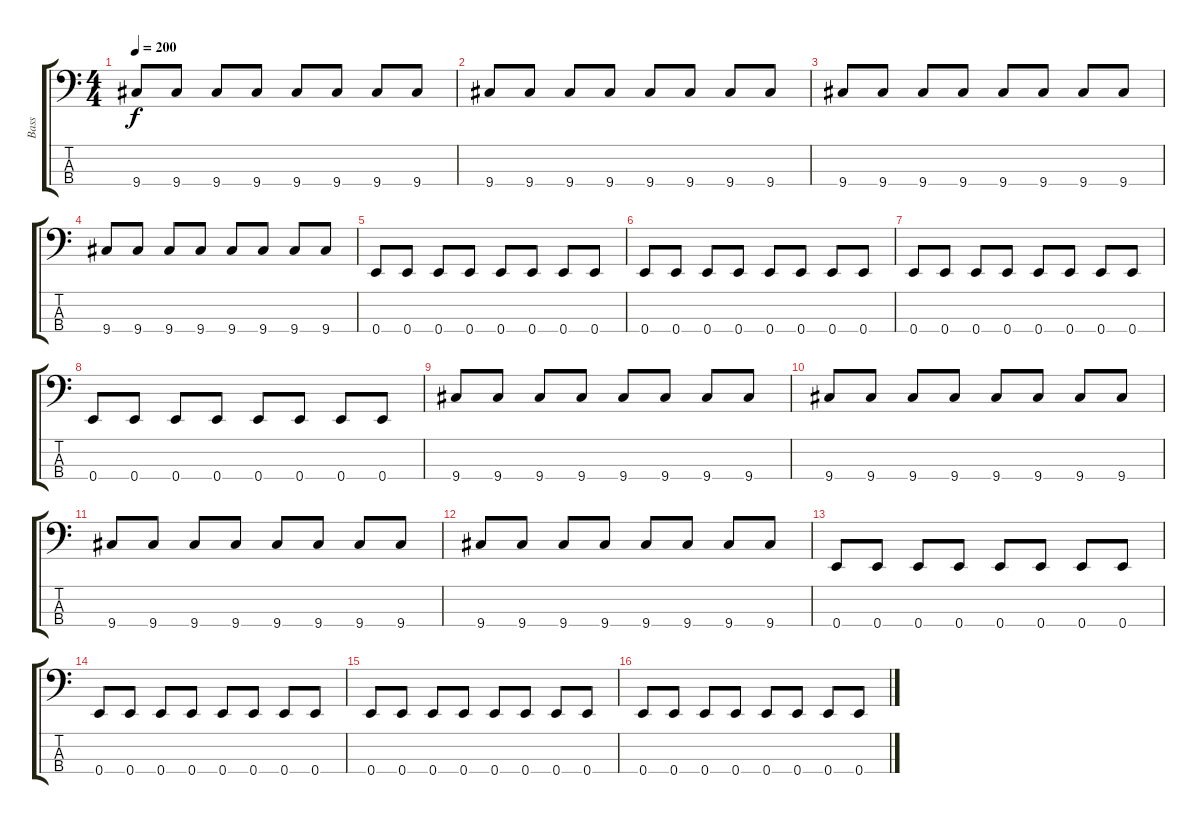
\track ("Bass" "Bass") {instrument electricbassfinger}
\staff {score tabs}
\tuning (G2 D2 A1 E1) {hide}
\ts (4 4)
\tempo 200
\clef f4
\ks c
9.4.8{dy f} 9.4.8 9.4.8 9.4.8 9.4.8 9.4.8 9.4.8 9.4.8 |
9.4.8 9.4.8 9.4.8 9.4.8 9.4.8 9.4.8 9.4.8 9.4.8 |
9.4.8 9.4.8 9.4.8 9.4.8 9.4.8 9.4.8 9.4.8 9.4.8 |
9.4.8 9.4.8 9.4.8 9.4.8 9.4.8 9.4.8 9.4.8 9.4.8 |
0.4.8 0.4.8 0.4.8 0.4.8 0.4.8 0.4.8 0.4.8 0.4.8 |
0.4.8 0.4.8 0.4.8 0.4.8 0.4.8 0.4.8 0.4.8 0.4.8 |
0.4.8 0.4.8 0.4.8 0.4.8 0.4.8 0.4.8 0.4.8 0.4.8 |
0.4.8 0.4.8 0.4.8 0.4.8 0.4.8 0.4.8 0.4.8 0.4.8 |
9.4.8 9.4.8 9.4.8 9.4.8 9.4.8 9.4.8 9.4.8 9.4.8 |
9.4.8 9.4.8 9.4.8 9.4.8 9.4.8 9.4.8 9.4.8 9.4.8 |
9.4.8 9.4.8 9.4.8 9.4.8 9.4.8 9.4.8 9.4.8 9.4.8 |
9.4.8 9.4.8 9.4.8 9.4.8 9.4.8 9.4.8 9.4.8 9.4.8 |
0.4.8 0.4.8 0.4.8 0.4.8 0.4.8 0.4.8 0.4.8 0.4.8 |
0.4.8 0.4.8 0.4.8 0.4.8 0.4.8 0.4.8 0.4.8 0.4.8 |
0.4.8 0.4.8 0.4.8 0.4.8 0.4.8 0.4.8 0.4.8 0.4.8 |
0.4.8 0.4.8 0.4.8 0.4.8 0.4.8 0.4.8 0.4.8 0.4.8
